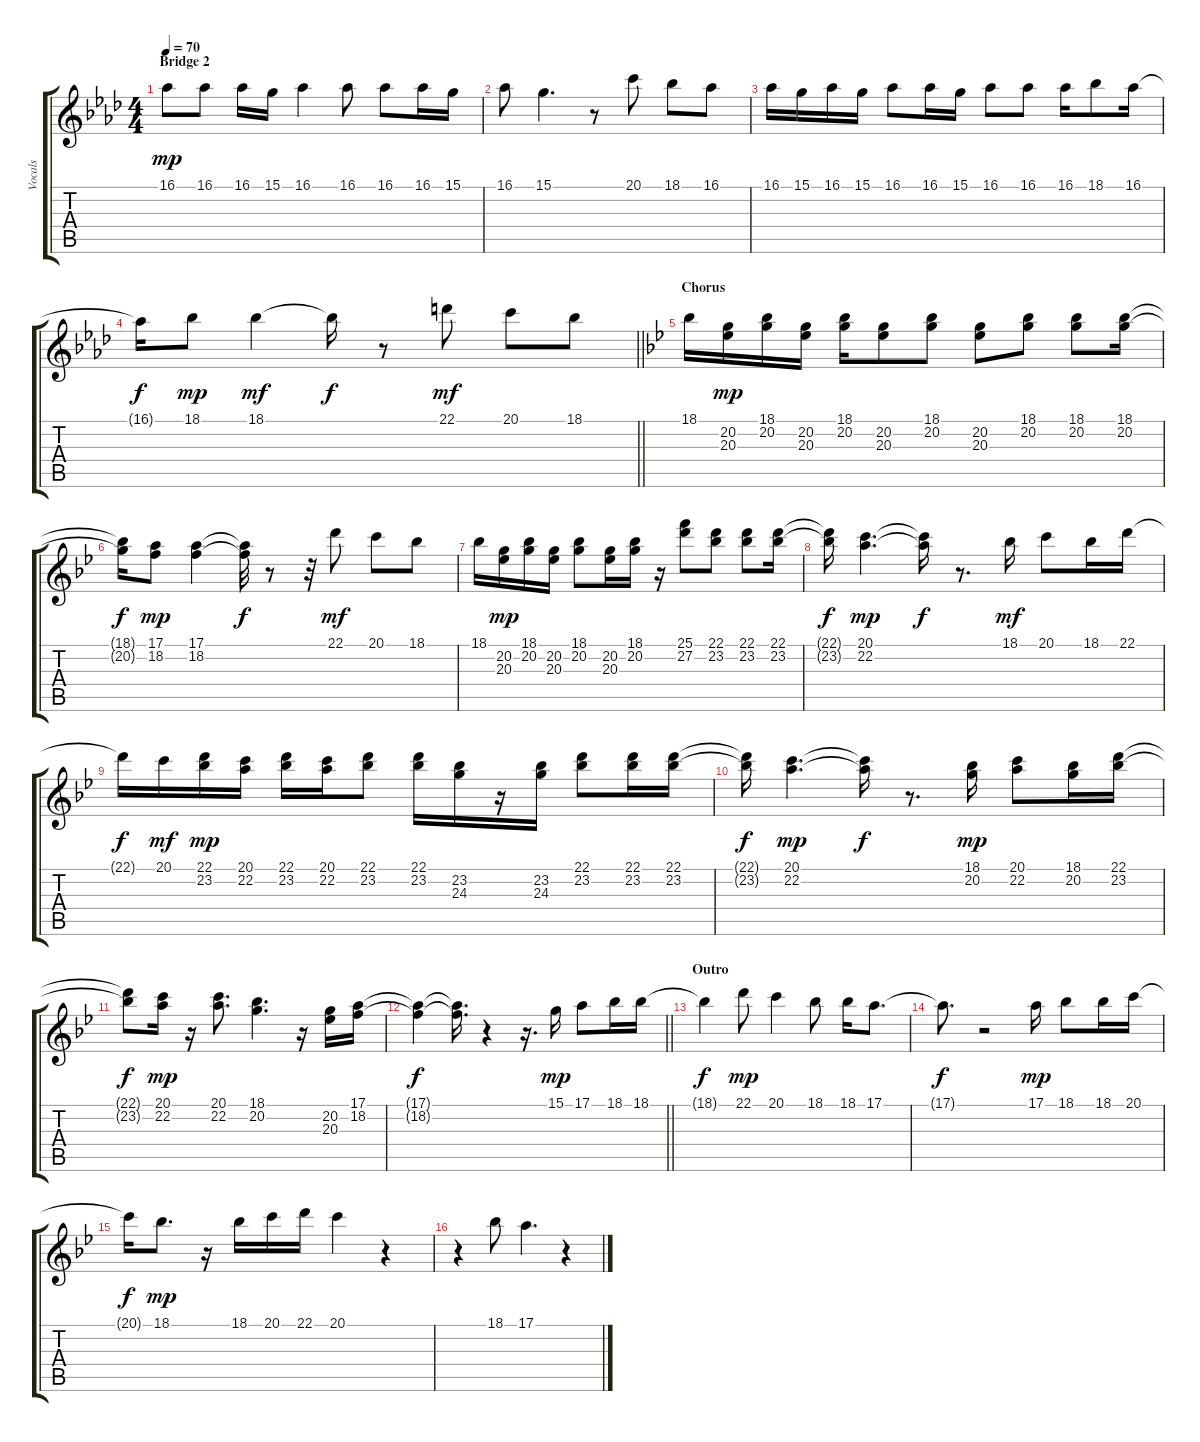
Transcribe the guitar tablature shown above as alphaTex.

\track ("Vocals" "Vocals") {instrument musicbox}
\staff {score tabs}
\tuning (E4 B3 G3 D3 A2 E2) {hide}
\ts (4 4)
\section ("" "Bridge 2")
\tempo 70
\clef g2
\ks ab
16.1.8{dy mp} 16.1.8 16.1.16 15.1.16 16.1.4 16.1.8 16.1.8 16.1.16 15.1.16 |
16.1.8 15.1.4{d} r.8 20.1.8 18.1.8 16.1.8 |
16.1.16 15.1.16 16.1.16 15.1.16 16.1.8 16.1.16 15.1.16 16.1.8 16.1.8 16.1.16 18.1.8 16.1.16 |
\barLineRight lightlight
16.1{t}.16{dy f} 18.1.8{dy mp} 18.1.4{dy mf} 18.1{t}.16{dy f} r.8 22.1.8{dy mf} 20.1.8 18.1.8 |
\section ("" "Chorus")
\ks bb
18.1.16 (20.2 20.3).16{dy mp} (18.1 20.2).16 (20.2 20.3).16 (18.1 20.2).16 (20.2 20.3).8 (18.1 20.2).8 (20.2 20.3).8 (18.1 20.2).8 (18.1 20.2).8 (18.1 20.2).16 |
(18.1{t} 20.2{t}).16{dy f} (17.1 18.2).8{dy mp} (17.1 18.2).4 (17.1{t} 18.2{t}).32{dy f} r.8 r.32 22.1.8{dy mf} 20.1.8 18.1.8 |
18.1.16 (20.2 20.3).16{dy mp} (18.1 20.2).16 (20.2 20.3).16 (18.1 20.2).8 (20.2 20.3).16 (18.1 20.2).16 r.16 (25.1 27.2).8 (22.1 23.2).8 (22.1 23.2).8 (22.1 23.2).16 |
(22.1{t} 23.2{t}).16{dy f} (20.1 22.2).4{d dy mp} (20.1{t} 22.2{t}).16{dy f} r.8{d} 18.1.16{dy mf} 20.1.8 18.1.16 22.1.16 |
22.1{t}.16{dy f} 20.1.16{dy mf} (22.1 23.2).16{dy mp} (20.1 22.2).16 (22.1 23.2).16 (20.1 22.2).16 (22.1 23.2).8 (22.1 23.2).16 (23.2 24.3).16 r.16 (23.2 24.3).16 (22.1 23.2).8 (22.1 23.2).16 (22.1 23.2).16 |
(22.1{t} 23.2{t}).16{dy f} (20.1 22.2).4{d dy mp} (20.1{t} 22.2{t}).16{dy f} r.8{d} (18.1 20.2).16{dy mp} (20.1 22.2).8 (18.1 20.2).16 (22.1 23.2).16 |
(22.1{t} 23.2{t}).8{dy f} (20.1 22.2).16{dy mp} r.16 (20.1 22.2).8{d} (18.1 20.2).4{d} r.16 (20.2 20.3).16 (17.1 18.2).16 |
\barLineRight lightlight
(17.1{t} 18.2{t}).4{dy f} (17.1{t} 18.2{t}).16{d} r.4 r.16{d} 15.1.16{dy mp} 17.1.8 18.1.16 18.1.16 |
\section ("" "Outro")
18.1{t}.4{dy f} 22.1.8{dy mp} 20.1.4 18.1.8 18.1.16 17.1.8{d} |
17.1{t}.8{d dy f} r.2 17.1.16{dy mp} 18.1.8 18.1.16 20.1.16 |
20.1{t}.16{dy f} 18.1.8{d dy mp} r.16 18.1.16 20.1.16 22.1.16 20.1.4 r.4 |
r.4 18.1.8 17.1.4{d} r.4
